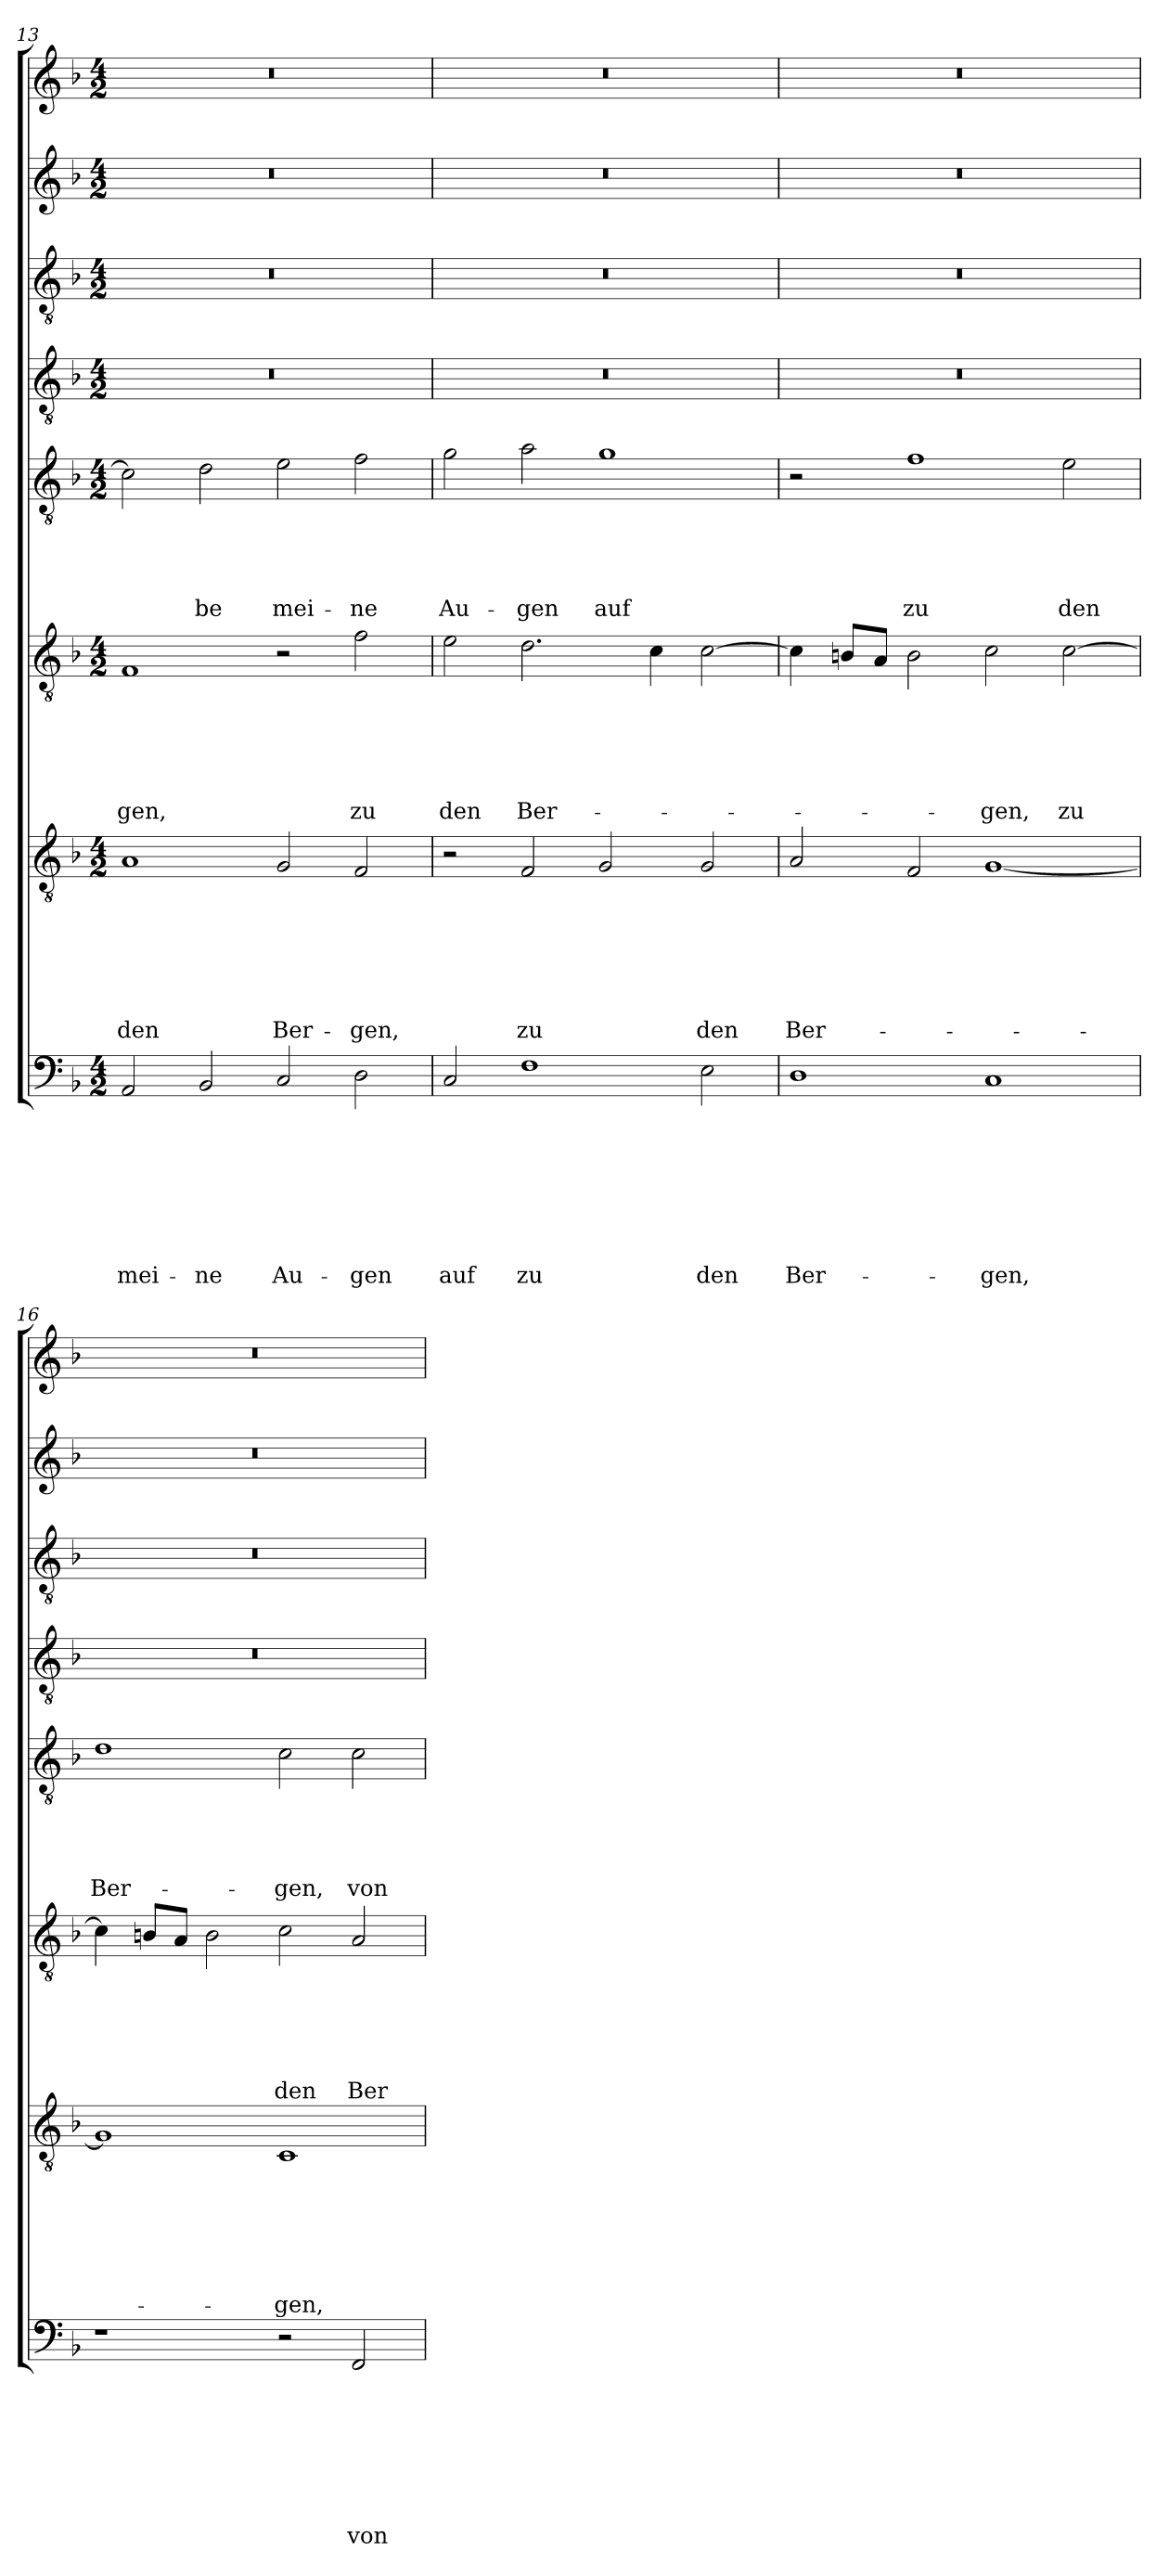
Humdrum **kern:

**kern	**text	**text	**text	**text	**text	**text	**text	**text	**kern	**text	**text	**text	**text	**text	**text	**text	**kern	**text	**text	**text	**text	**text	**text	**kern	**text	**text	**text	**text	**text	**kern	**kern	**kern	**kern
*part8	*part8	*part8	*part8	*part8	*part8	*part8	*part8	*part8	*part7	*part7	*part7	*part7	*part7	*part7	*part7	*part7	*part6	*part6	*part6	*part6	*part6	*part6	*part6	*part5	*part5	*part5	*part5	*part5	*part5	*part4	*part3	*part2	*part1
*staff8	*staff8	*staff8	*staff8	*staff8	*staff8	*staff8	*staff8	*staff8	*staff7	*staff7	*staff7	*staff7	*staff7	*staff7	*staff7	*staff7	*staff6	*staff6	*staff6	*staff6	*staff6	*staff6	*staff6	*staff5	*staff5	*staff5	*staff5	*staff5	*staff5	*staff4	*staff3	*staff2	*staff1
*clefF4	*	*	*	*	*	*	*	*	*clefGv2	*	*	*	*	*	*	*	*clefGv2	*	*	*	*	*	*	*clefGv2	*	*	*	*	*	*clefGv2	*clefGv2	*clefG2	*clefG2
*k[b-]	*	*	*	*	*	*	*	*	*k[b-]	*	*	*	*	*	*	*	*k[b-]	*	*	*	*	*	*	*k[b-]	*	*	*	*	*	*k[b-]	*k[b-]	*k[b-]	*k[b-]
*d:	*	*	*	*	*	*	*	*	*d:	*	*	*	*	*	*	*	*d:	*	*	*	*	*	*	*d:	*	*	*	*	*	*d:	*d:	*d:	*d:
*M4/2	*	*	*	*	*	*	*	*	*M4/2	*	*	*	*	*	*	*	*M4/2	*	*	*	*	*	*	*M4/2	*	*	*	*	*	*M4/2	*M4/2	*M4/2	*M4/2
=13	=13	=13	=13	=13	=13	=13	=13	=13	=13	=13	=13	=13	=13	=13	=13	=13	=13	=13	=13	=13	=13	=13	=13	=13	=13	=13	=13	=13	=13	=13	=13	=13	=13
2AA/	.	.	.	.	.	.	.	mei-	1A	.	.	.	.	.	.	den	1F	.	.	.	.	.	-gen,	2c\]	.	.	.	.	.	0r	0r	0r	0r
2BB-/	.	.	.	.	.	.	.	-ne	.	.	.	.	.	.	.	.	.	.	.	.	.	.	.	2d\	.	.	.	.	-be	.	.	.	.
2C/	.	.	.	.	.	.	.	Au-	2G/	.	.	.	.	.	.	Ber-	2r	.	.	.	.	.	.	2e\	.	.	.	.	mei-	.	.	.	.
2D\	.	.	.	.	.	.	.	-gen	2F/	.	.	.	.	.	.	-gen,	2f\	.	.	.	.	.	zu	2f\	.	.	.	.	-ne	.	.	.	.
=14	=14	=14	=14	=14	=14	=14	=14	=14	=14	=14	=14	=14	=14	=14	=14	=14	=14	=14	=14	=14	=14	=14	=14	=14	=14	=14	=14	=14	=14	=14	=14	=14	=14
2C/	.	.	.	.	.	.	.	auf	2r	.	.	.	.	.	.	.	2e\	.	.	.	.	.	den	2g\	.	.	.	.	Au-	0r	0r	0r	0r
1F	.	.	.	.	.	.	.	zu	2F/	.	.	.	.	.	.	zu	2.d\	.	.	.	.	.	Ber-	2a\	.	.	.	.	-gen	.	.	.	.
.	.	.	.	.	.	.	.	.	2G/	.	.	.	.	.	.	.	.	.	.	.	.	.	.	1g	.	.	.	.	auf	.	.	.	.
.	.	.	.	.	.	.	.	.	.	.	.	.	.	.	.	.	4c\	.	.	.	.	.	.	.	.	.	.	.	.	.	.	.	.
2E\	.	.	.	.	.	.	.	den	2G/	.	.	.	.	.	.	den	[2c\	.	.	.	.	.	.	.	.	.	.	.	.	.	.	.	.
=15	=15	=15	=15	=15	=15	=15	=15	=15	=15	=15	=15	=15	=15	=15	=15	=15	=15	=15	=15	=15	=15	=15	=15	=15	=15	=15	=15	=15	=15	=15	=15	=15	=15
1D	.	.	.	.	.	.	.	Ber-	2A/	.	.	.	.	.	.	Ber-	4c\]	.	.	.	.	.	.	2r	.	.	.	.	.	0r	0r	0r	0r
.	.	.	.	.	.	.	.	.	.	.	.	.	.	.	.	.	8Bn/L	.	.	.	.	.	.	.	.	.	.	.	.	.	.	.	.
.	.	.	.	.	.	.	.	.	.	.	.	.	.	.	.	.	8A/J	.	.	.	.	.	.	.	.	.	.	.	.	.	.	.	.
.	.	.	.	.	.	.	.	.	2F/	.	.	.	.	.	.	.	2B\	.	.	.	.	.	.	1f	.	.	.	.	zu	.	.	.	.
1C	.	.	.	.	.	.	.	-gen,	[1G	.	.	.	.	.	.	.	2c\	.	.	.	.	.	-gen,	.	.	.	.	.	.	.	.	.	.
.	.	.	.	.	.	.	.	.	.	.	.	.	.	.	.	.	[2c\	.	.	.	.	.	zu	2e\	.	.	.	.	den	.	.	.	.
!!LO:LB:g=z
=16	=16	=16	=16	=16	=16	=16	=16	=16	=16	=16	=16	=16	=16	=16	=16	=16	=16	=16	=16	=16	=16	=16	=16	=16	=16	=16	=16	=16	=16	=16	=16	=16	=16
1r	.	.	.	.	.	.	.	.	1G]	.	.	.	.	.	.	.	4c\]	.	.	.	.	.	.	1d	.	.	.	.	Ber-	0r	0r	0r	0r
.	.	.	.	.	.	.	.	.	.	.	.	.	.	.	.	.	8Bn/L	.	.	.	.	.	.	.	.	.	.	.	.	.	.	.	.
.	.	.	.	.	.	.	.	.	.	.	.	.	.	.	.	.	8A/J	.	.	.	.	.	.	.	.	.	.	.	.	.	.	.	.
.	.	.	.	.	.	.	.	.	.	.	.	.	.	.	.	.	2B\	.	.	.	.	.	.	.	.	.	.	.	.	.	.	.	.
2r	.	.	.	.	.	.	.	.	1C	.	.	.	.	.	.	-gen,	2c\	.	.	.	.	.	den	2c\	.	.	.	.	-gen,	.	.	.	.
2FF/	.	.	.	.	.	.	.	von	.	.	.	.	.	.	.	.	2A/	.	.	.	.	.	Ber-	2c\	.	.	.	.	von	.	.	.	.
=	=	=	=	=	=	=	=	=	=	=	=	=	=	=	=	=	=	=	=	=	=	=	=	=	=	=	=	=	=	=	=	=	=
*-	*-	*-	*-	*-	*-	*-	*-	*-	*-	*-	*-	*-	*-	*-	*-	*-	*-	*-	*-	*-	*-	*-	*-	*-	*-	*-	*-	*-	*-	*-	*-	*-	*-
